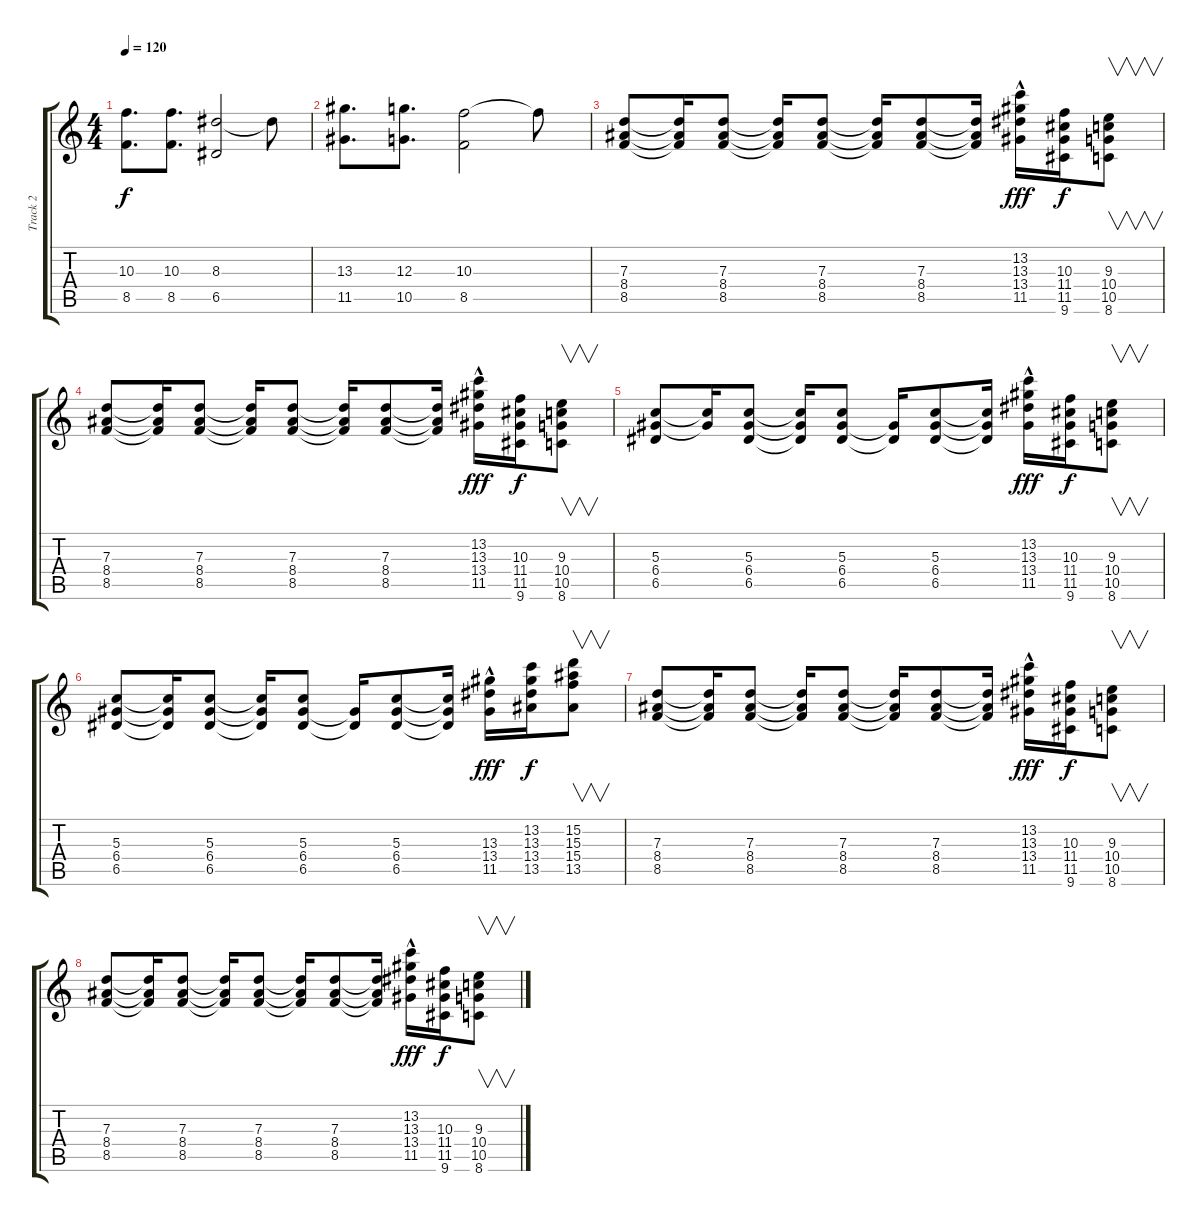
\track ("Track 2" "Track 2") {instrument overdrivenguitar}
\staff {score tabs}
\tuning (E4 B3 G3 D3 A2 E2) {hide}
\ts (4 4)
\tempo 120
\clef g2
\ks c
(10.3 8.5).8{d dy f} (10.3 8.5).8{d} (8.3 6.5).2 8.3{t}.8 |
(13.3 11.5).8{d} (12.3 10.5).8{d} (10.3 8.5).2 10.3{t}.8 |
(7.3 8.4 8.5).8 (7.3{t} 8.4{t} 8.5{t}).16 (7.3 8.4 8.5).8 (7.3{t} 8.4{t} 8.5{t}).16 (7.3 8.4 8.5).8 (7.3{t} 8.4{t} 8.5{t}).16 (7.3 8.4 8.5).8 (7.3{t} 8.4{t} 8.5{t}).16 (13.2 13.3 13.4{hac} 11.5).16{dy fff} (10.3 11.4 11.5 9.6).16{dy f} (9.3 10.4 10.5 8.6).8{v} |
(7.3 8.4 8.5).8 (7.3{t} 8.4{t} 8.5{t}).16 (7.3 8.4 8.5).8 (7.3{t} 8.4{t} 8.5{t}).16 (7.3 8.4 8.5).8 (7.3{t} 8.4{t} 8.5{t}).16 (7.3 8.4 8.5).8 (7.3{t} 8.4{t} 8.5{t}).16 (13.2 13.3 13.4{hac} 11.5).16{dy fff} (10.3 11.4 11.5 9.6).16{dy f} (9.3 10.4 10.5 8.6).8{v} |
(5.3 6.4 6.5).8 (5.3{t} 6.4{t}).16 (5.3 6.4 6.5).8 (5.3{t} 6.4{t} 6.5{t}).16 (5.3 6.4 6.5).8 (6.4{t} 6.5{t}).16 (5.3 6.4 6.5).8 (5.3{t} 6.4{t} 6.5{t}).16 (13.2 13.3 13.4{hac} 11.5).16{dy fff} (10.3 11.4 11.5 9.6).16{dy f} (9.3 10.4 10.5 8.6).8{v} |
(5.3 6.4 6.5).8 (5.3{t} 6.4{t} 6.5{t}).16 (5.3 6.4 6.5).8 (5.3{t} 6.4{t} 6.5{t}).16 (5.3 6.4 6.5).8 (6.4{t} 6.5{t}).16 (5.3 6.4 6.5).8 (5.3{t} 6.4{t} 6.5{t}).16 (13.3 13.4{hac} 11.5).16{dy fff} (13.2 13.3 13.4 13.5).16{dy f} (15.2 15.3 15.4 13.5).8{v} |
(7.3 8.4 8.5).8 (7.3{t} 8.4{t} 8.5{t}).16 (7.3 8.4 8.5).8 (7.3{t} 8.4{t} 8.5{t}).16 (7.3 8.4 8.5).8 (7.3{t} 8.4{t} 8.5{t}).16 (7.3 8.4 8.5).8 (7.3{t} 8.4{t} 8.5{t}).16 (13.2 13.3 13.4{hac} 11.5).16{dy fff} (10.3 11.4 11.5 9.6).16{dy f} (9.3 10.4 10.5 8.6).8{v} |
(7.3 8.4 8.5).8 (7.3{t} 8.4{t} 8.5{t}).16 (7.3 8.4 8.5).8 (7.3{t} 8.4{t} 8.5{t}).16 (7.3 8.4 8.5).8 (7.3{t} 8.4{t} 8.5{t}).16 (7.3 8.4 8.5).8 (7.3{t} 8.4{t} 8.5{t}).16 (13.2 13.3 13.4{hac} 11.5).16{dy fff} (10.3 11.4 11.5 9.6).16{dy f} (9.3 10.4 10.5 8.6).8{v}
